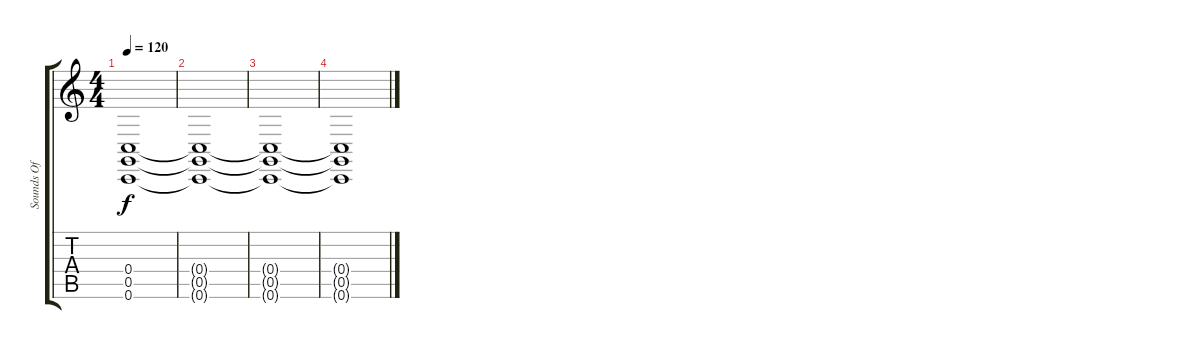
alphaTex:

\track ("Sounds Of Nature" "Sounds Of ") {instrument pad2warm}
\staff {score tabs}
\tuning (D4 A3 F3 C3 G2 C2) {hide}
\ts (4 4)
\tempo 120
\clef g2
\ks c
(0.4 0.5 0.6).1{dy f} |
(0.4{t} 0.5{t} 0.6{t}).1 |
(0.4{t} 0.5{t} 0.6{t}).1{volume 0} |
(0.4{t} 0.5{t} 0.6{t}).1
